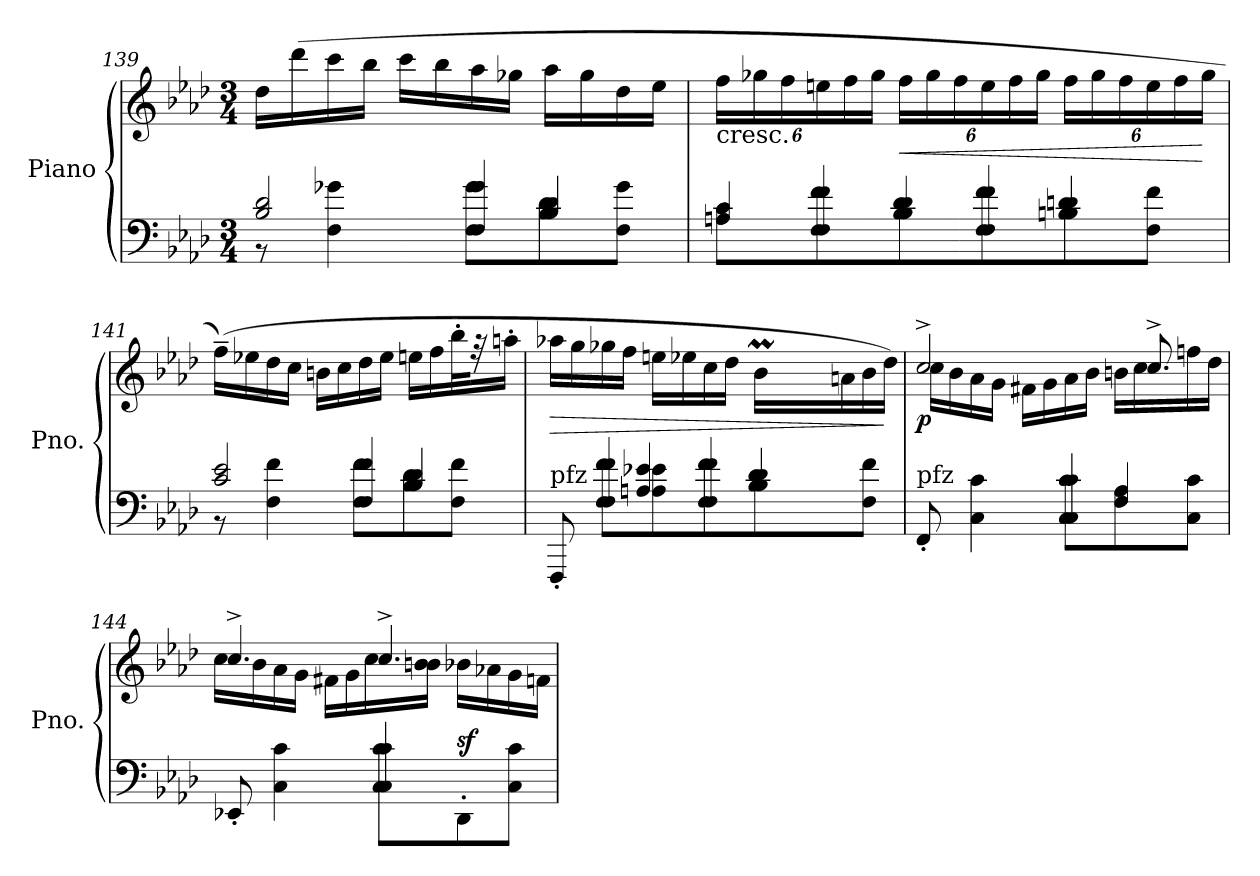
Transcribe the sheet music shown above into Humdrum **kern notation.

**kern	**kern	**dynam
*part1	*part1	*part1
*staff2	*staff1	*staff1/2
*I"Piano	*	*
*I'Pno.	*	*
*clefF4	*clefG2	*
*k[b-e-a-d-]	*k[b-e-a-d-]	*
*A-:	*A-:	*
*M3/4	*M3/4	*
=139	=139	=139
*^	*	*
*	*^	*	*
2B-/ 2d-/	8rBB	4.ryy	16dd-\LL	.
.	.	.	(16ddd-\	.
.	4F\ 4g-X\	.	16ccc\	.
.	.	.	16bb-\JJ	.
.	.	.	16ccc\LL	.
.	.	.	16bb-\	.
.	4F/ 4g-/	8F\ 8g-\L	16aa-\	.
.	.	.	16gg-X\JJ	.
4B-/ 4d-/	.	8B-\ 8d-\	16aa-\LL	.
.	.	.	16gg-\	.
.	8ryy	8F\ 8g-\J	16dd-\	.
.	.	.	16ee-\JJ	.
!!LO:LB:g=z
=140	=140	=140	=140	=140
*	*	*	*Xbrackettup	*
!	!	!	!LO:TX:b:t=cresc.	!
8An\ 8c\L	4A/ 4c/	8ryy	24ff\LL	.
.	.	.	24gg-X\	.
.	.	.	24ff\	.
8F\ 8f\	.	4F/ 4f/	24een\	.
.	.	.	24ff\	.
.	.	.	24gg-\JJ	.
!	!	!	!	!LO:HP:b
8B-\ 8d-\	4B-/ 4d-/	.	24ff\LL	<
.	.	.	24gg-\	.
.	.	.	24ff\	.
8F\ 8f\	.	4F/ 4f/	24ee\	.
.	.	.	24ff\	.
.	.	.	24gg-\JJ	.
8Bn\ 8dn\	4B/ 4d/	.	24ff\LL	.
.	.	.	24gg-\	.
.	.	.	24ff\	.
8F\ 8f\J	.	8ryy	24ee\	.
.	.	.	24ff\	.
.	.	.	24gg-\JJ	[
=141	=141	=141	=141	=141
*	*	*	*^	*
2c/ 2e-/	8rBB	4.ryy	(16ff~\LL)	2ryy	.
.	.	.	16ee-X\	.	.
.	4F\ 4f\	.	16dd-\	.	.
.	.	.	16cc\JJ	.	.
.	.	.	16bn\LL	.	.
.	.	.	16cc\	.	.
.	4F/ 4f/	8F\ 8f\L	16dd-\	.	.
.	.	.	16ee-\JJ	.	.
4B-/ 4d-/	.	8B-\ 8d-\	8ryy	16een\LL	.
.	.	.	.	16ff\	.
.	8ryy	8F\ 8f\J	32ryy	32bb-'\K	.
.	.	.	32rff	32ryy	.
.	.	.	16ryy	16aan'\JJ	.
!!LO:LB:g=z	!!
=142	=142	=142	=142	=142	=142
!LO:TX:a:t=pfz	!	!	!	!	!
!	!	!	!	!	!LO:HP:b
8FFF'/	8ryy	4ryy	16aa-X\LL	2ryy	>
.	.	.	16gg\	.	.
8F\ 8f\L	4F/ 4f/	.	16gg-X\	.	.
.	.	.	16ff\JJ	.	.
8A-\ 8e-\	.	4An/ 4e-X/	16een\LL	.	.
.	.	.	16ee-X\	.	.
8F\ 8f\	4F/ 4f/	.	16cc\	.	.
.	.	.	16dd-\JJ	.	.
8B-\ 8d-\	.	4B-/ 4d-/	16b-M\LL	64ccyy	.
.	.	.	.	64b-yy	.
.	.	.	.	64ccyy	.
.	.	.	.	64b-yy	.
.	.	.	16an\	8.ryy	.
8F\ 8f\J	8ryy	.	16b-\	.	.
.	.	.	16dd-\JJ)	.	]
=143	=143	=143	=143	=143	=143
!LO:TX:a:t=pfz	!	!	!	!	!
!	!	!	!	!	!LO:DY:b
8FF'/	2ryy	4.ryy	2cc^/	16cc\LL	p
.	.	.	.	16b-\	.
4C\ 4c\	.	.	.	16a-\	.
.	.	.	.	16g\JJ	.
.	.	.	.	16f#X\LL	.
.	.	.	.	16g\	.
8C\ 8c\L	.	4C/ 4c/	.	16a-\	.
.	.	.	.	16b-\JJ	.
8F\ 8A-\	4F/ 4A-/	.	16ryy	16bn\LL	.
.	.	.	8.cc^/	16cc\	.
8C\ 8c\J	.	8ryy	.	16ffn\	.
.	.	.	.	16dd-\JJ	.
*	*v	*v	*	*	*
!!LO:LB:g=z	!!
=144	=144	=144	=144	=144
8EE-X'/	4.ryy	4.cc^/	16cc\LL	.
.	.	.	16b-\	.
4C\ 4c\	.	.	16a-\	.
.	.	.	16g\JJ	.
.	.	.	16f#X\LL	.
.	.	.	16g\	.
8C\ 8c\L	4C/ 4c/	4.cc^/	16cc\	.
.	.	.	16b-\ 16bn\JJ	.
!	!	!	!	!LO:DY:a=2
8DD-'/	.	.	16b-X\LL	sf
.	.	.	16a-X\	.
8C\ 8c\J	8ryy	.	16g\	.
.	.	.	16fn\JJ	.
*v	*v	*	*	*
*	*v	*v	*
=	=	=
*-	*-	*-
